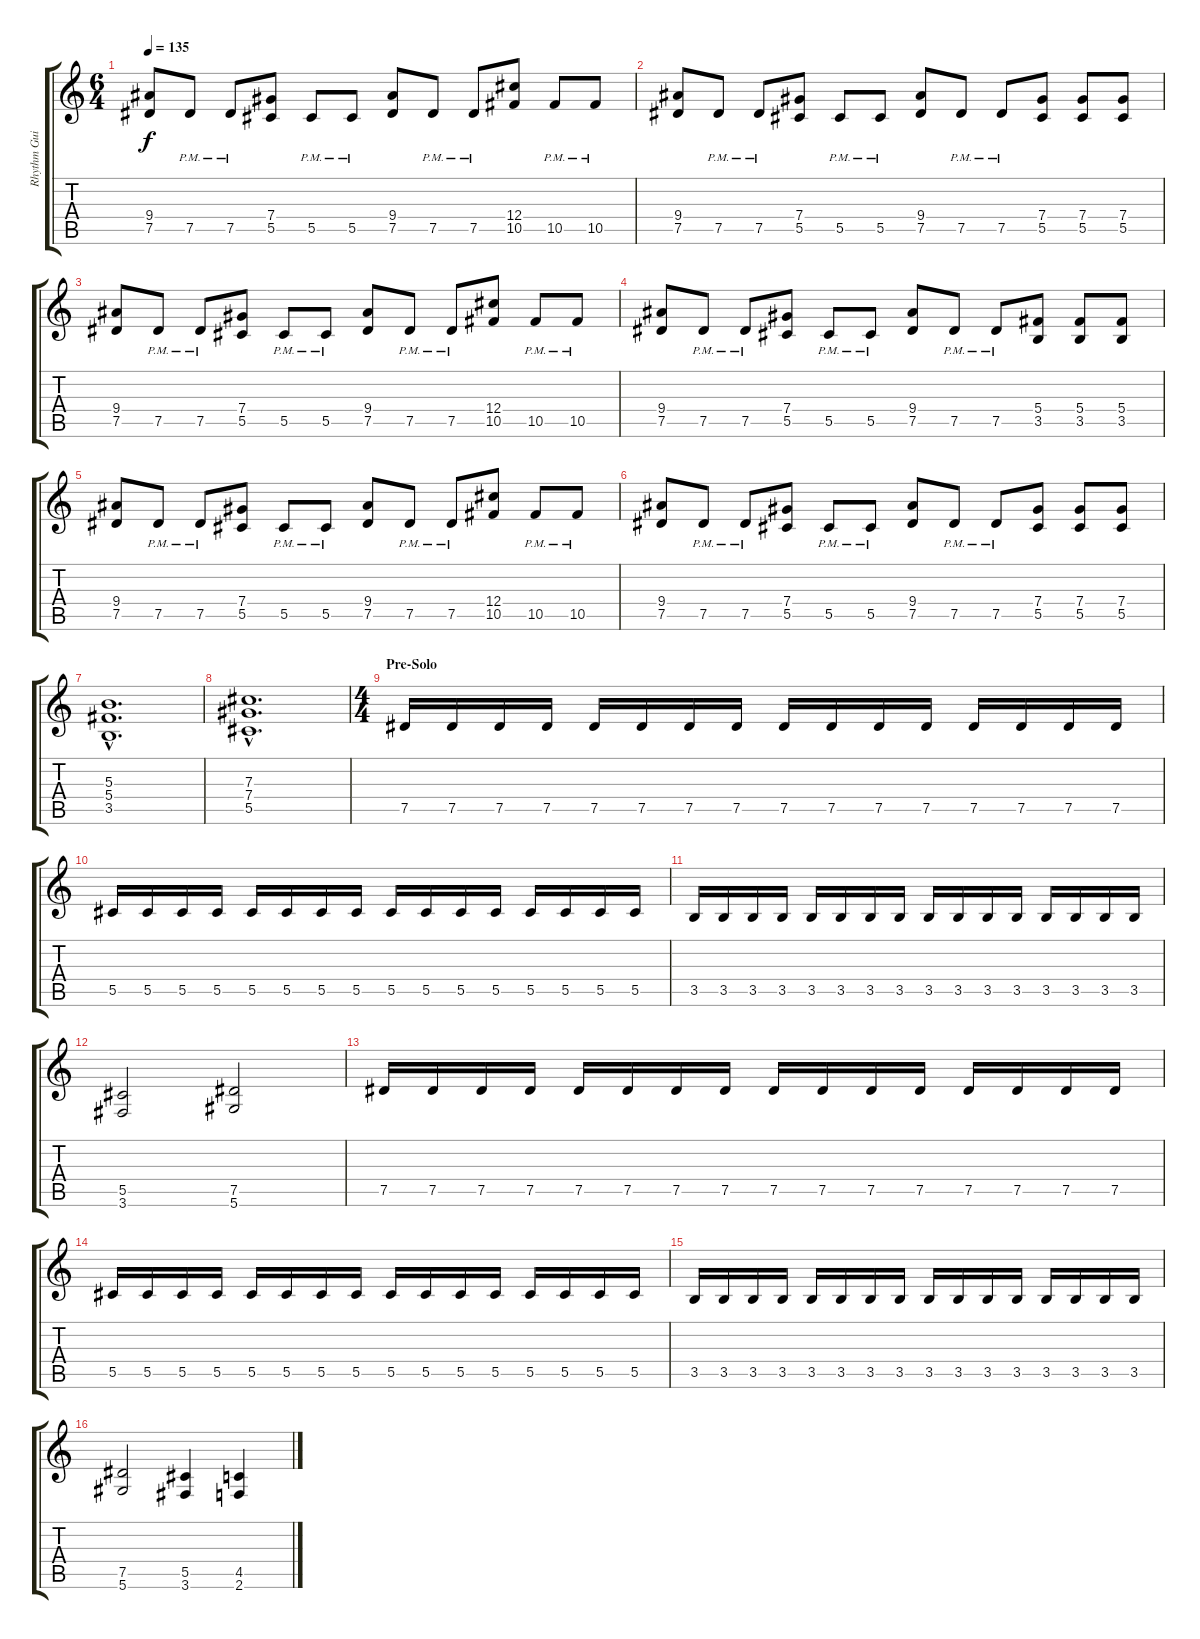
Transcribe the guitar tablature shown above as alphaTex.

\track ("Rhythm Guitar" "Rhythm Gui") {instrument distortionguitar}
\staff {score tabs}
\tuning (Eb4 Bb3 Gb3 Db3 Ab2 Eb2) {hide}
\ts (6 4)
\tempo 135
\clef g2
\ks c
(9.4 7.5).8{dy f} 7.5{pm}.8 7.5{pm}.8 (7.4 5.5).8 5.5{pm}.8 5.5{pm}.8 (9.4 7.5).8 7.5{pm}.8 7.5{pm}.8 (12.4 10.5).8 10.5{pm}.8 10.5{pm}.8 |
(9.4 7.5).8 7.5{pm}.8 7.5{pm}.8 (7.4 5.5).8 5.5{pm}.8 5.5{pm}.8 (9.4 7.5).8 7.5{pm}.8 7.5{pm}.8 (7.4 5.5).8 (7.4 5.5).8 (7.4 5.5).8 |
(9.4 7.5).8 7.5{pm}.8 7.5{pm}.8 (7.4 5.5).8 5.5{pm}.8 5.5{pm}.8 (9.4 7.5).8 7.5{pm}.8 7.5{pm}.8 (12.4 10.5).8 10.5{pm}.8 10.5{pm}.8 |
(9.4 7.5).8 7.5{pm}.8 7.5{pm}.8 (7.4 5.5).8 5.5{pm}.8 5.5{pm}.8 (9.4 7.5).8 7.5{pm}.8 7.5{pm}.8 (5.4 3.5).8 (5.4 3.5).8 (5.4 3.5).8 |
(9.4 7.5).8 7.5{pm}.8 7.5{pm}.8 (7.4 5.5).8 5.5{pm}.8 5.5{pm}.8 (9.4 7.5).8 7.5{pm}.8 7.5{pm}.8 (12.4 10.5).8 10.5{pm}.8 10.5{pm}.8 |
(9.4 7.5).8 7.5{pm}.8 7.5{pm}.8 (7.4 5.5).8 5.5{pm}.8 5.5{pm}.8 (9.4 7.5).8 7.5{pm}.8 7.5{pm}.8 (7.4 5.5).8 (7.4 5.5).8 (7.4 5.5).8 |
(5.3{hac} 5.4{hac} 3.5{hac}).1{d} |
(7.3{hac} 7.4{hac} 5.5{hac}).1{d} |
\ts (4 4)
\section ("" "Pre-Solo")
7.5.16 7.5.16 7.5.16 7.5.16 7.5.16 7.5.16 7.5.16 7.5.16 7.5.16 7.5.16 7.5.16 7.5.16 7.5.16 7.5.16 7.5.16 7.5.16 |
5.5.16 5.5.16 5.5.16 5.5.16 5.5.16 5.5.16 5.5.16 5.5.16 5.5.16 5.5.16 5.5.16 5.5.16 5.5.16 5.5.16 5.5.16 5.5.16 |
3.5.16 3.5.16 3.5.16 3.5.16 3.5.16 3.5.16 3.5.16 3.5.16 3.5.16 3.5.16 3.5.16 3.5.16 3.5.16 3.5.16 3.5.16 3.5.16 |
(5.5 3.6).2 (7.5 5.6).2 |
7.5.16 7.5.16 7.5.16 7.5.16 7.5.16 7.5.16 7.5.16 7.5.16 7.5.16 7.5.16 7.5.16 7.5.16 7.5.16 7.5.16 7.5.16 7.5.16 |
5.5.16 5.5.16 5.5.16 5.5.16 5.5.16 5.5.16 5.5.16 5.5.16 5.5.16 5.5.16 5.5.16 5.5.16 5.5.16 5.5.16 5.5.16 5.5.16 |
3.5.16 3.5.16 3.5.16 3.5.16 3.5.16 3.5.16 3.5.16 3.5.16 3.5.16 3.5.16 3.5.16 3.5.16 3.5.16 3.5.16 3.5.16 3.5.16 |
(7.5 5.6).2 (5.5 3.6).4 (4.5 2.6).4
